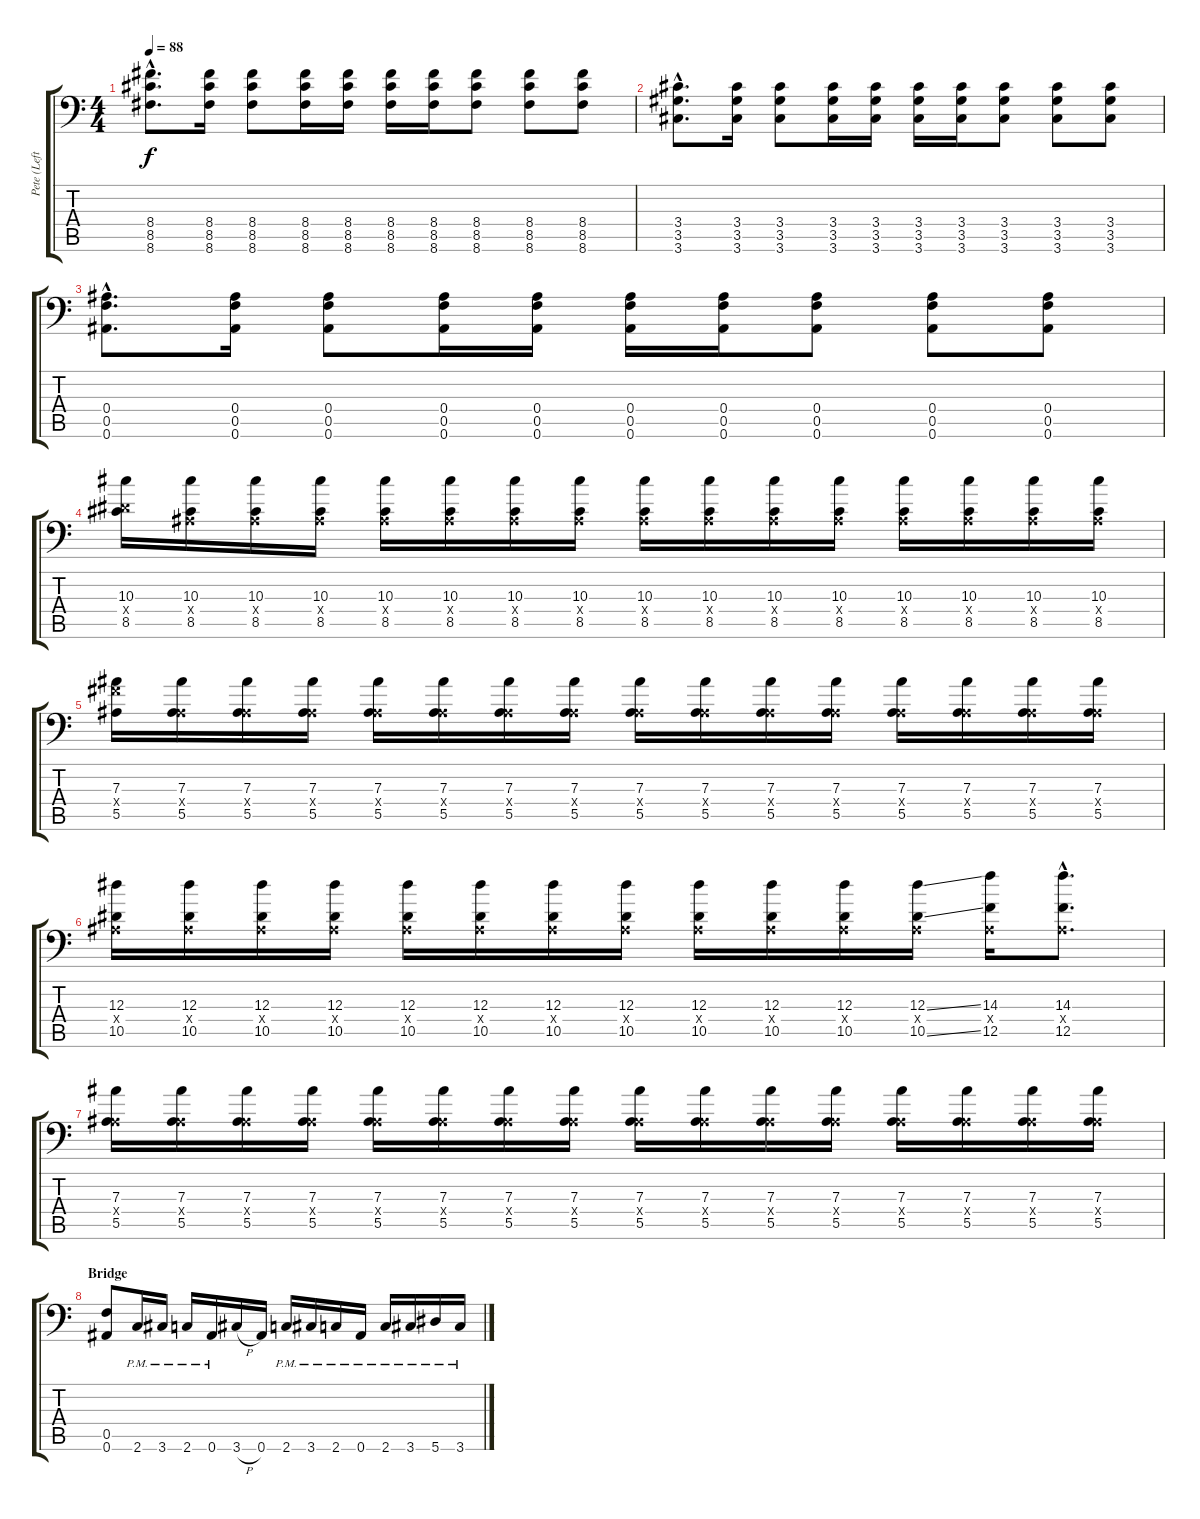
\track ("Pete (Left)" "Pete (Left") {instrument distortionguitar}
\staff {score tabs}
\tuning (C4 G3 Eb3 Bb2 F2 Bb1) {hide}
\ts (4 4)
\tempo 88
\clef f4
\ks c
(8.4{hac} 8.5{hac} 8.6{hac}).8{d dy f} (8.4 8.5 8.6).16 (8.4 8.5 8.6).8 (8.4 8.5 8.6).16 (8.4 8.5 8.6).16 (8.4 8.5 8.6).16 (8.4 8.5 8.6).16 (8.4 8.5 8.6).8 (8.4 8.5 8.6).8 (8.4 8.5 8.6).8 |
(3.4{hac} 3.5{hac} 3.6{hac}).8{d} (3.4 3.5 3.6).16 (3.4 3.5 3.6).8 (3.4 3.5 3.6).16 (3.4 3.5 3.6).16 (3.4 3.5 3.6).16 (3.4 3.5 3.6).16 (3.4 3.5 3.6).8 (3.4 3.5 3.6).8 (3.4 3.5 3.6).8 |
(0.4{hac} 0.5{hac} 0.6{hac}).8{d} (0.4 0.5 0.6).16 (0.4 0.5 0.6).8 (0.4 0.5 0.6).16 (0.4 0.5 0.6).16 (0.4 0.5 0.6).16 (0.4 0.5 0.6).16 (0.4 0.5 0.6).8 (0.4 0.5 0.6).8 (0.4 0.5 0.6).8 |
(10.3 5.4{x} 8.5).16{volume 12 balance 8} (10.3 0.4{x} 8.5).16 (10.3 0.4{x} 8.5).16 (10.3 0.4{x} 8.5).16 (10.3 0.4{x} 8.5).16 (10.3 0.4{x} 8.5).16 (10.3 0.4{x} 8.5).16 (10.3 0.4{x} 8.5).16 (10.3 0.4{x} 8.5).16 (10.3 0.4{x} 8.5).16 (10.3 0.4{x} 8.5).16 (10.3 0.4{x} 8.5).16 (10.3 0.4{x} 8.5).16 (10.3 0.4{x} 8.5).16 (10.3 0.4{x} 8.5).16 (10.3 0.4{x} 8.5).16 |
(7.3 8.4{x} 5.5).16 (7.3 0.4{x} 5.5).16 (7.3 0.4{x} 5.5).16 (7.3 0.4{x} 5.5).16 (7.3 0.4{x} 5.5).16 (7.3 0.4{x} 5.5).16 (7.3 0.4{x} 5.5).16 (7.3 0.4{x} 5.5).16 (7.3 0.4{x} 5.5).16 (7.3 0.4{x} 5.5).16 (7.3 0.4{x} 5.5).16 (7.3 0.4{x} 5.5).16 (7.3 0.4{x} 5.5).16 (7.3 0.4{x} 5.5).16 (7.3 0.4{x} 5.5).16 (7.3 0.4{x} 5.5).16 |
(12.3 0.4{x} 10.5).16 (12.3 0.4{x} 10.5).16 (12.3 0.4{x} 10.5).16 (12.3 0.4{x} 10.5).16 (12.3 0.4{x} 10.5).16 (12.3 0.4{x} 10.5).16 (12.3 0.4{x} 10.5).16 (12.3 0.4{x} 10.5).16 (12.3 0.4{x} 10.5).16 (12.3 0.4{x} 10.5).16 (12.3 0.4{x} 10.5).16 (12.3{ss} 0.4{x} 10.5{ss}).16 (14.3 0.4{x} 12.5).16 (14.3{hac} 0.4{hac x} 12.5{hac}).8{d} |
(7.3 0.4{x} 5.5).16 (7.3 0.4{x} 5.5).16 (7.3 0.4{x} 5.5).16 (7.3 0.4{x} 5.5).16 (7.3 0.4{x} 5.5).16 (7.3 0.4{x} 5.5).16 (7.3 0.4{x} 5.5).16 (7.3 0.4{x} 5.5).16 (7.3 0.4{x} 5.5).16 (7.3 0.4{x} 5.5).16 (7.3 0.4{x} 5.5).16 (7.3 0.4{x} 5.5).16 (7.3 0.4{x} 5.5).16 (7.3 0.4{x} 5.5).16 (7.3 0.4{x} 5.5).16 (7.3 0.4{x} 5.5).16 |
\section ("" "Bridge")
(0.5 0.6).8{volume 16 balance 16} 2.6{pm}.16 3.6{pm}.16 2.6{pm}.16 0.6{pm}.16 3.6{h}.16 0.6.16 2.6{pm}.16 3.6{pm}.16 2.6{pm}.16 0.6{pm}.16 2.6{pm}.16 3.6{pm}.16 5.6{pm}.16 3.6{pm}.16
